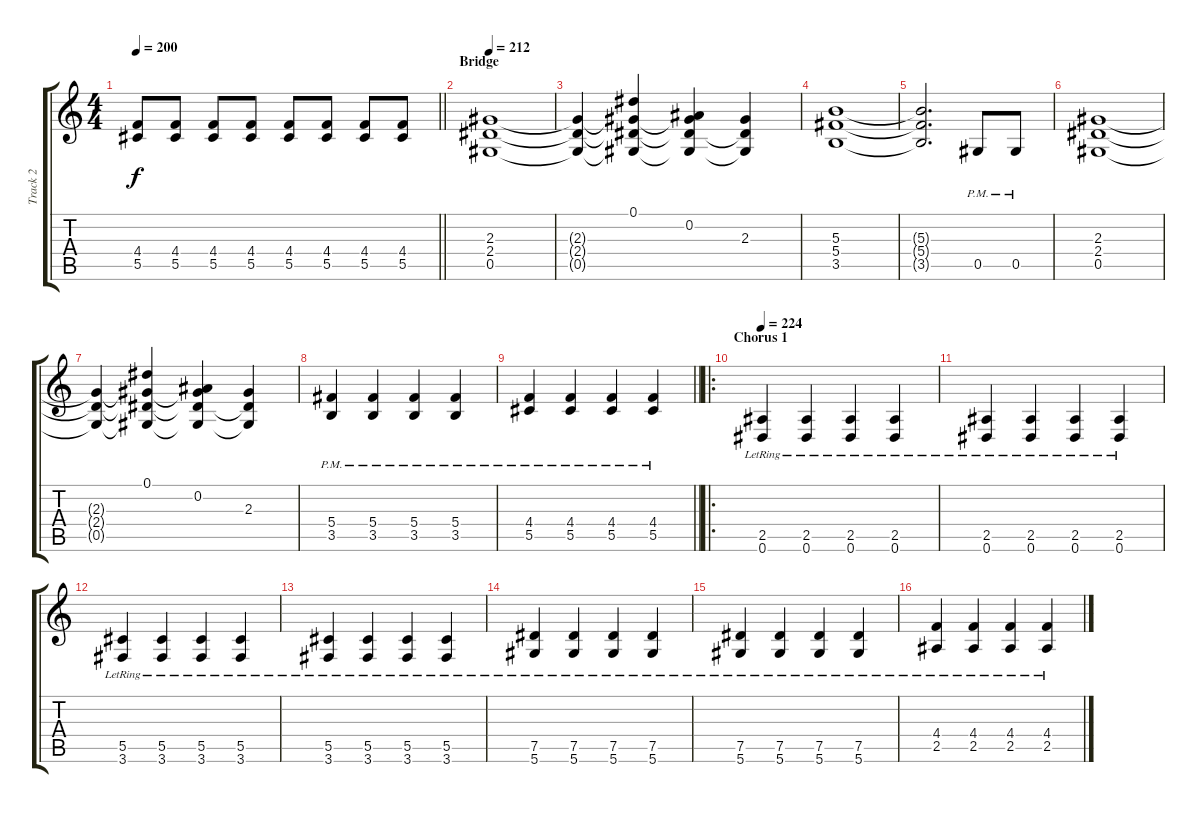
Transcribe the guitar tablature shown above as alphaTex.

\track ("Track 2" "Track 2") {instrument distortionguitar}
\staff {score tabs}
\tuning (Eb4 Bb3 Gb3 Db3 Ab2 Eb2) {hide}
\ts (4 4)
\tempo 200
\clef g2
\barLineRight lightlight
\ks c
(4.4{t} 5.5{t}).8{dy f} (4.4 5.5).8 (4.4 5.5).8 (4.4 5.5).8 (4.4 5.5).8 (4.4 5.5).8 (4.4 5.5).8 (4.4 5.5).8 |
\section ("" "Bridge ")
\tempo 212
(2.3 2.4 0.5).1 |
(2.3{t} 2.4{t} 0.5{t}).4 (0.1 2.3{t} 2.4{t} 0.5{t}).4 (0.2 2.3{t} 2.4{t} 0.5{t}).4 (2.3 2.4{t} 0.5{t}).4 |
(5.3 5.4 3.5).1 |
(5.3{t} 5.4{t} 3.5{t}).2{d} 0.5{pm}.8 0.5{pm}.8 |
(2.3 2.4 0.5).1 |
(2.3{t} 2.4{t} 0.5{t}).4 (0.1 2.3{t} 2.4{t} 0.5{t}).4 (0.2 2.3{t} 2.4{t} 0.5{t}).4 (2.3 2.4{t} 0.5{t}).4 |
(5.4{pm} 3.5{pm}).4 (5.4{pm} 3.5{pm}).4 (5.4{pm} 3.5{pm}).4 (5.4{pm} 3.5{pm}).4 |
\barLineRight lightlight
(4.4{pm} 5.5{pm}).4 (4.4{pm} 5.5{pm}).4 (4.4{pm} 5.5{pm}).4 (4.4{pm} 5.5{pm}).4 |
\ro
\section ("" "Chorus 1")
\tempo 224
(2.5{lr} 0.6{lr}).4 (2.5{lr} 0.6{lr}).4 (2.5{lr} 0.6{lr}).4 (2.5{lr} 0.6{lr}).4 |
(2.5{lr} 0.6{lr}).4 (2.5{lr} 0.6{lr}).4 (2.5{lr} 0.6{lr}).4 (2.5{lr} 0.6{lr}).4 |
(5.5{lr} 3.6{lr}).4 (5.5{lr} 3.6{lr}).4 (5.5{lr} 3.6{lr}).4 (5.5{lr} 3.6{lr}).4 |
(5.5{lr} 3.6{lr}).4 (5.5{lr} 3.6{lr}).4 (5.5{lr} 3.6{lr}).4 (5.5{lr} 3.6{lr}).4 |
(7.5{lr} 5.6{lr}).4 (7.5{lr} 5.6{lr}).4 (7.5{lr} 5.6{lr}).4 (7.5{lr} 5.6{lr}).4 |
(7.5{lr} 5.6{lr}).4 (7.5{lr} 5.6{lr}).4 (7.5{lr} 5.6{lr}).4 (7.5{lr} 5.6).4 |
(4.4{lr} 2.5{lr}).4 (4.4{lr} 2.5{lr}).4 (4.4{lr} 2.5{lr}).4 (4.4{lr} 2.5{lr}).4
